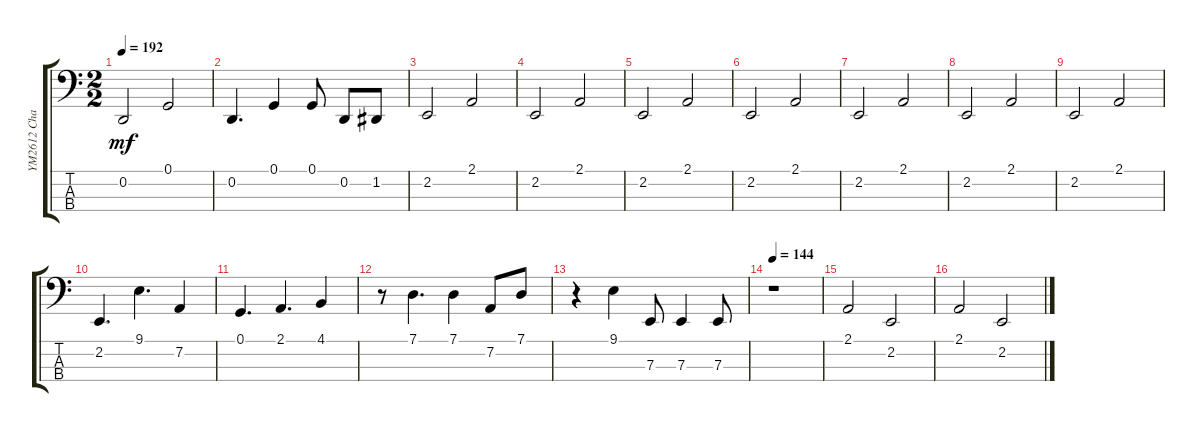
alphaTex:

\track ("YM2612 Channel 0" "YM2612 Cha") {instrument lead6voice}
\staff {score tabs}
\tuning (G2 D2 A1 E1) {hide}
\ts (2 2)
\tempo 192
\clef f4
\ks c
0.2.2{dy mf} 0.1.2 |
0.2.4{d} 0.1.4 0.1.8 0.2.8 1.2.8 |
2.2.2 2.1.2 |
2.2.2 2.1.2 |
2.2.2 2.1.2 |
2.2.2 2.1.2 |
2.2.2 2.1.2 |
2.2.2 2.1.2 |
2.2.2 2.1.2 |
2.2.4{d} 9.1.4{d} 7.2.4 |
0.1.4{d} 2.1.4{d} 4.1.4 |
r.8 7.1.4{d} 7.1.4 7.2.8 7.1.8 |
r.4 9.1.4 7.3.8 7.3.4 7.3.8 |
\tempo 144
r.1 |
2.1.2 2.2.2 |
2.1.2 2.2.2
